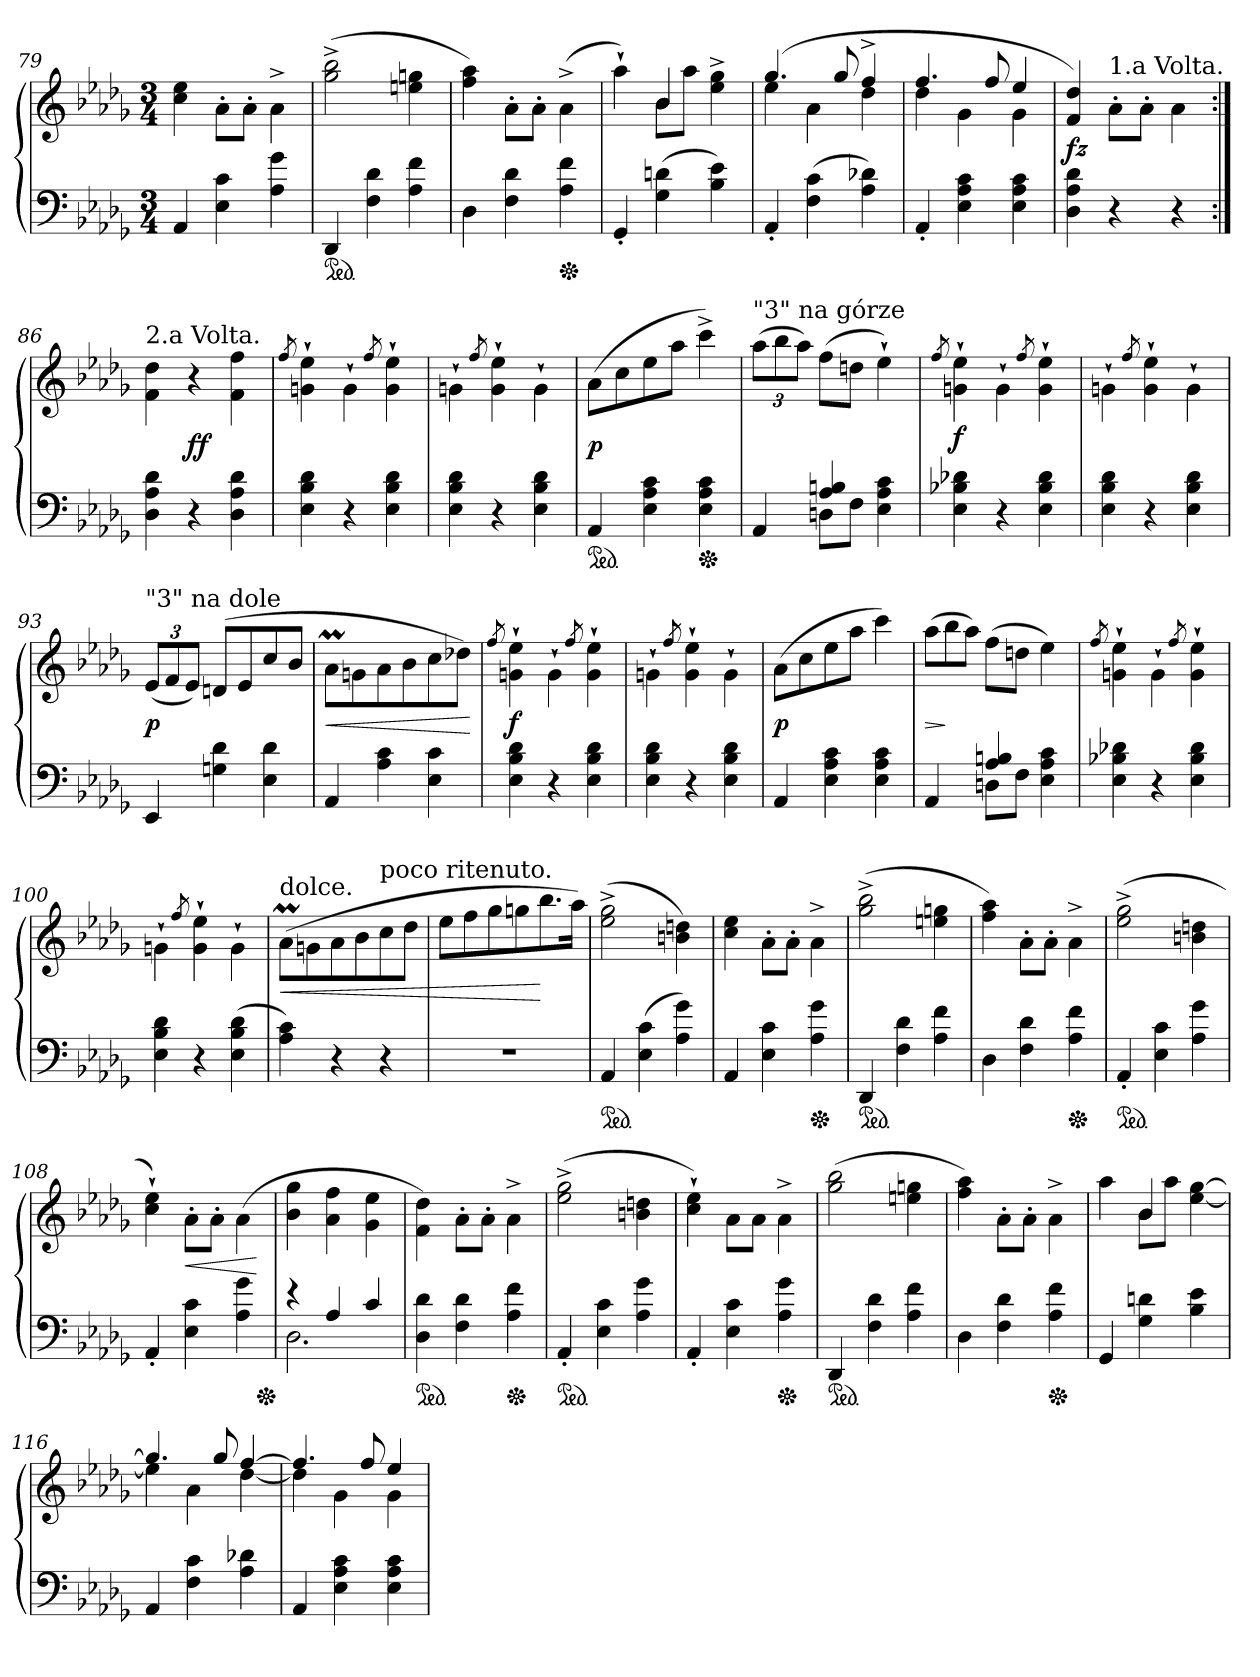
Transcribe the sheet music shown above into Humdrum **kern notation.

**kern	**kern	**dynam
*part1	*part1	*part1
*staff2	*staff1	*staff1/2
*clefF4	*clefG2	*
*k[b-e-a-d-g-]	*k[b-e-a-d-g-]	*
*M3/4	*M3/4	*
=79	=79	=79
4AA-	4cc 4ee-	.
4E- 4c	8a-'L	.
.	8a-'\J	.
4A- 4g-	4a-^\	.
=80	=80	=80
*ped	*	*
4DD-	(2gg-^< 2bb-^<	.
4F 4d-	.	.
4A- 4f	4een 4ggn	.
=81	=81	=81
4D-	4ff 4aa-)	.
4F 4d-	8a-'\L	.
.	8a-'J	.
*Xped	*	*
4A- 4f	(>4a-^\	.
=82	=82	=82
*	*^	*
4GG-'	4rgggyy	4aa-`)	.
(4G- 4dn	4b-	8b-L	.
.	.	8aa-J	.
4B- 4e-)	4rgggyy	4ee-^ 4gg-^	.
=83	=83	=83	=83
4AA-'	(4.gg-	4ee-	.
(4F 4c	.	4a-	.
.	8gg-	.	.
4A- 4d-X)	4ff^	4dd-	.
=84	=84	=84	=84
4AA-'	4.ff	4dd-	.
4E- 4A- 4c	.	4g-	.
.	8ff	.	.
4E- 4A- 4c	4ee-	4g-	.
*	*v	*v	*
=85	=85	=85
4D- 4A- 4d-	4f 4dd-)	fz
!	!LO:TX:a:t=1.a Volta.	!
4r	8a-'\L	.
.	8a-'J	.
4r	4a-\	.
=86:|!	=86:|!	=86:|!
!	!LO:TX:a:t=2.a Volta.	!
4D- 4A- 4d-	4f\ 4dd-\	.
4r	4r	ff
4D- 4A- 4d-	4f 4ff	.
=87	=87	=87
.	8qff/	.
4E- 4B- 4d-	4gn` 4ee-`	.
4r	4g`\	.
.	8qff/	.
4E- 4B- 4d-	4g` 4ee-`	.
=88	=88	=88
4E- 4B- 4d-	4gn`\	.
.	8qff/	.
4r	4g` 4ee-`	.
4E- 4B- 4d-	4g`\	.
=89	=89	=89
*ped	*	*
4AA-	(8a-L	p
.	8cc	.
4E- 4A- 4c	8ee-	.
.	8aa-J	.
*Xped	*	*
4E- 4A- 4c	4ccc^<)	.
=90	=90	=90
*^	*	*
!	!	!LO:TX:a:t="3" na górze	!
4reyy	4AA-/	(12aa-L	.
.	.	12bb-	.
.	.	12aa-J)	.
4A- 4Bn	8DnL	(8ffL	.
.	8FJ	8ddnJ	.
4rgyy	4E- 4A- 4c	4ee-`)	.
*v	*v	*	*
=91	=91	=91
.	8qff/	.
4E- 4B-X 4d-X	4gn` 4ee-`	f
4r	4g`\	.
.	8qff/	.
4E- 4B- 4d-	4g` 4ee-`	.
=92	=92	=92
4E- 4B- 4d-	4gn`\	.
.	8qff/	.
4r	4g` 4ee-`	.
4E- 4B- 4d-	4g`\	.
=93	=93	=93
!	!LO:TX:a:t="3" na dole	!
4EE-	(<12e-L	p
.	12f	.
.	12e-J)	.
4Gn 4d-	(8dnL	.
.	8e-	.
4E- 4d-	8cc	.
.	8b-J	.
=94	=94	=94
4AA-	8a-ML	<
.	8gn	.
4A- 4c	8a-	.
.	8b-	.
4E- 4c	8cc	.
.	8dd-XJ)	.
.	.	[
=95	=95	=95
.	8qff/	.
4E- 4B- 4d-	4gn` 4ee-`	f
4r	4g`\	.
.	8qff/	.
4E- 4B- 4d-	4g` 4ee-`	.
=96	=96	=96
4E- 4B- 4d-	4gn`\	.
.	8qff/	.
4r	4g` 4ee-`	.
4E- 4B- 4d-	4g`\	.
=97	=97	=97
4AA-	(8a-L	p
.	8cc	.
4E- 4A- 4c	8ee-	.
.	8aa-J	.
4E- 4A- 4c	4ccc)	.
=98	=98	=98
*^	*	*
*	*	*Xtuplet	*
4reyy	4AA-	(12aa-L	>
.	.	12bb-	]
.	.	12aa-J)	.
4A- 4Bn	8DnL	(8ffL	.
.	8FJ	8ddnJ	.
4rgyy	4E- 4A- 4c	4ee-)	.
*v	*v	*	*
=99	=99	=99
.	8qff/	.
4E- 4B-X 4d-X	4gn` 4ee-`	.
4r	4g`\	.
.	8qff/	.
4E- 4B- 4d-	4g` 4ee-`	.
=100	=100	=100
4E- 4B- 4d-	4gn`\	.
.	8qff/	.
4r	4g` 4ee-`	.
(4E- 4B- 4d-	4g`\	.
=101	=101	=101
!	!LO:TX:a:t=dolce.	!
4A- 4c)	(8a-M\L	<
.	8gn	.
4r	8a-	.
.	8b-	.
!	!LO:TX:a:t=poco ritenuto.	!
4r	8cc	.
.	8dd-J	.
=102	=102	=102
2.rF	8ee-L	.
.	8ff	.
.	8gg-	.
.	8ggn	.
.	8.bb-	[
.	16aa-Jk)	.
=103	=103	=103
*ped	*	*
4AA-	(2ee-^< 2gg-^<	.
(4E- 4c	.	.
4A- 4g-)	4bn 4ddn)	.
=104	=104	=104
4AA-	4cc 4ee-	.
4E- 4c	8a-'\L	.
.	8a-'J	.
*Xped	*	*
4A- 4g-	4a-^\	.
=105	=105	=105
*ped	*	*
4DD-	(2gg-^< 2bb-^<	.
4F 4d-	.	.
4A- 4f	4een 4ggn	.
=106	=106	=106
4D-	4ff 4aa-)	.
4F 4d-	8a-'\L	.
.	8a-'J	.
*Xped	*	*
4A- 4f	4a-^\	.
=107	=107	=107
*ped	*	*
4AA-'	(2ee-^< 2gg-^<	.
4E- 4c	.	.
4A- 4g-	4bn 4ddn	.
=108	=108	=108
4AA-'	4cc` 4ee-`)	.
4E- 4c	8a-'\L	<
.	8a-'J	.
4A- 4g-	(4a-\	.
.	.	[
*Xped	*	*
=109	=109	=109
*^	*	*
4re	2.D-	4b- 4gg-	.
4A-	.	4a- 4ff	.
4c	.	4g- 4ee-	.
*v	*v	*	*
=110	=110	=110
*ped	*	*
4D- 4d-	4f\ 4dd-\)	.
4F 4d-	8a-'\L	.
.	8a-'J	.
*Xped	*	*
4A- 4f	4a-^\	.
=111	=111	=111
*ped	*	*
4AA-'	(2ee-^< 2gg-^<	.
4E- 4c	.	.
4A- 4g-	4bn 4ddn	.
=112	=112	=112
4AA-'	4cc` 4ee-`)	.
4E- 4c	8a-\L	.
.	8a-J	.
*Xped	*	*
4A- 4g-	4a-^\	.
=113	=113	=113
*ped	*	*
4DD-	(2gg- 2bb-	.
4F 4d-	.	.
4A- 4f	4een 4ggn	.
=114	=114	=114
4D-	4ff 4aa-)	.
4F 4d-	8a-'\L	.
.	8a-'J	.
*Xped	*	*
4A- 4f	4a-^\	.
=115	=115	=115
*	*^	*
4GG-	4rgggyy	4aa-	.
4G- 4dn	4b-	8b-L	.
.	.	8aa-J	.
4B- 4e-	4rgggyy	[4ee- [4gg-	.
=116	=116	=116	=116
4AA-	4.gg-]	4ee-]	.
4F 4c	.	4a-	.
.	8gg-	.	.
4A- 4d-X	[4ff	[4dd-	.
=117	=117	=117	=117
4AA-	4.ff]	4dd-]	.
4E- 4A- 4c	.	4g-	.
.	8ff	.	.
4E- 4A- 4c	4ee-	4g-	.
*	*v	*v	*
=	=	=
*-	*-	*-
